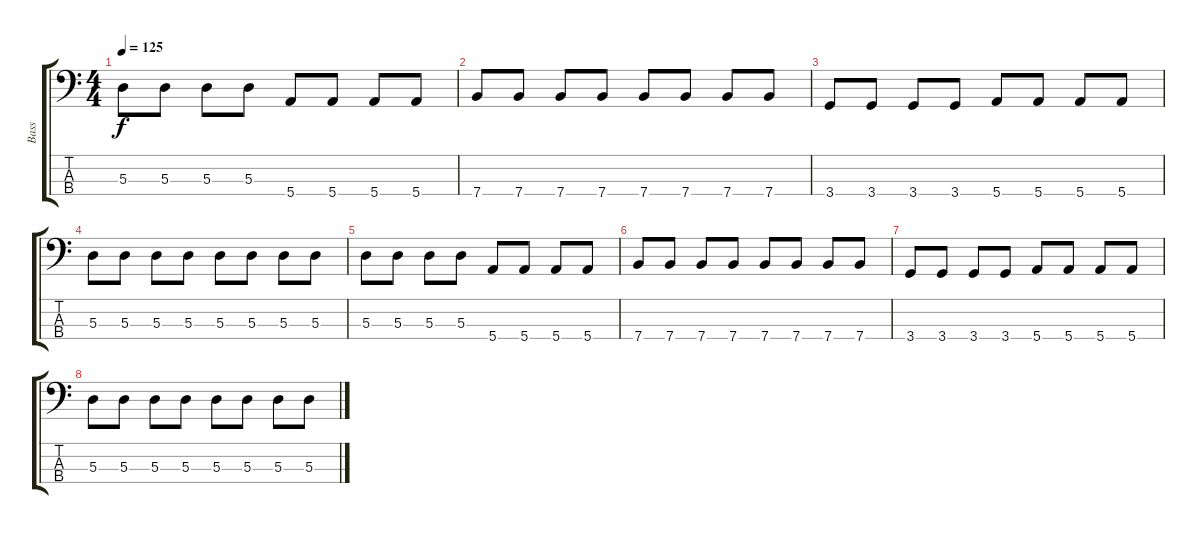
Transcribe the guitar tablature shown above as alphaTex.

\track ("Bass" "Bass") {instrument electricbassfinger}
\staff {score tabs}
\tuning (G2 D2 A1 E1) {hide}
\ts (4 4)
\tempo 125
\clef f4
\ks c
5.3.8{dy f} 5.3.8 5.3.8 5.3.8 5.4.8 5.4.8 5.4.8 5.4.8 |
7.4.8 7.4.8 7.4.8 7.4.8 7.4.8 7.4.8 7.4.8 7.4.8 |
3.4.8 3.4.8 3.4.8 3.4.8 5.4.8 5.4.8 5.4.8 5.4.8 |
5.3.8 5.3.8 5.3.8 5.3.8 5.3.8 5.3.8 5.3.8 5.3.8 |
5.3.8 5.3.8 5.3.8 5.3.8 5.4.8 5.4.8 5.4.8 5.4.8 |
7.4.8 7.4.8 7.4.8 7.4.8 7.4.8 7.4.8 7.4.8 7.4.8 |
3.4.8 3.4.8 3.4.8 3.4.8 5.4.8 5.4.8 5.4.8 5.4.8 |
5.3.8 5.3.8 5.3.8 5.3.8 5.3.8 5.3.8 5.3.8 5.3.8
